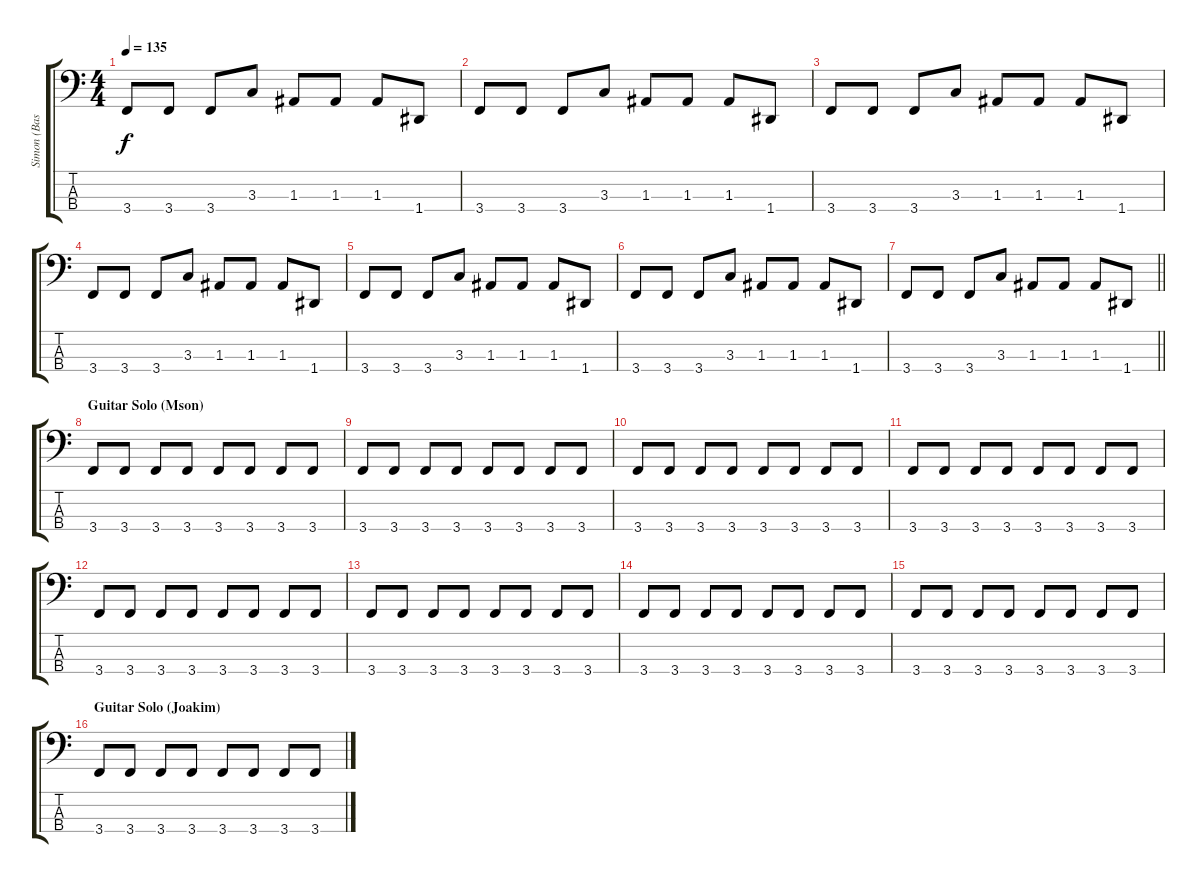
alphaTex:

\track ("Simon (Bas)" "Simon (Bas") {instrument electricbassfinger}
\staff {score tabs}
\tuning (G2 D2 A1 D1) {hide}
\ts (4 4)
\tempo 135
\clef f4
\ks c
3.4.8{dy f} 3.4.8 3.4.8 3.3.8 1.3.8 1.3.8 1.3.8 1.4.8 |
3.4.8 3.4.8 3.4.8 3.3.8 1.3.8 1.3.8 1.3.8 1.4.8 |
3.4.8 3.4.8 3.4.8 3.3.8 1.3.8 1.3.8 1.3.8 1.4.8 |
3.4.8 3.4.8 3.4.8 3.3.8 1.3.8 1.3.8 1.3.8 1.4.8 |
3.4.8 3.4.8 3.4.8 3.3.8 1.3.8 1.3.8 1.3.8 1.4.8 |
3.4.8 3.4.8 3.4.8 3.3.8 1.3.8 1.3.8 1.3.8 1.4.8 |
\barLineRight lightlight
3.4.8 3.4.8 3.4.8 3.3.8 1.3.8 1.3.8 1.3.8 1.4.8 |
\section ("" "Guitar Solo (Mson)")
3.4.8 3.4.8 3.4.8 3.4.8 3.4.8 3.4.8 3.4.8 3.4.8 |
3.4.8 3.4.8 3.4.8 3.4.8 3.4.8 3.4.8 3.4.8 3.4.8 |
3.4.8 3.4.8 3.4.8 3.4.8 3.4.8 3.4.8 3.4.8 3.4.8 |
3.4.8 3.4.8 3.4.8 3.4.8 3.4.8 3.4.8 3.4.8 3.4.8 |
3.4.8 3.4.8 3.4.8 3.4.8 3.4.8 3.4.8 3.4.8 3.4.8 |
3.4.8 3.4.8 3.4.8 3.4.8 3.4.8 3.4.8 3.4.8 3.4.8 |
3.4.8 3.4.8 3.4.8 3.4.8 3.4.8 3.4.8 3.4.8 3.4.8 |
3.4.8 3.4.8 3.4.8 3.4.8 3.4.8 3.4.8 3.4.8 3.4.8 |
\section ("" "Guitar Solo (Joakim)")
3.4.8 3.4.8 3.4.8 3.4.8 3.4.8 3.4.8 3.4.8 3.4.8
